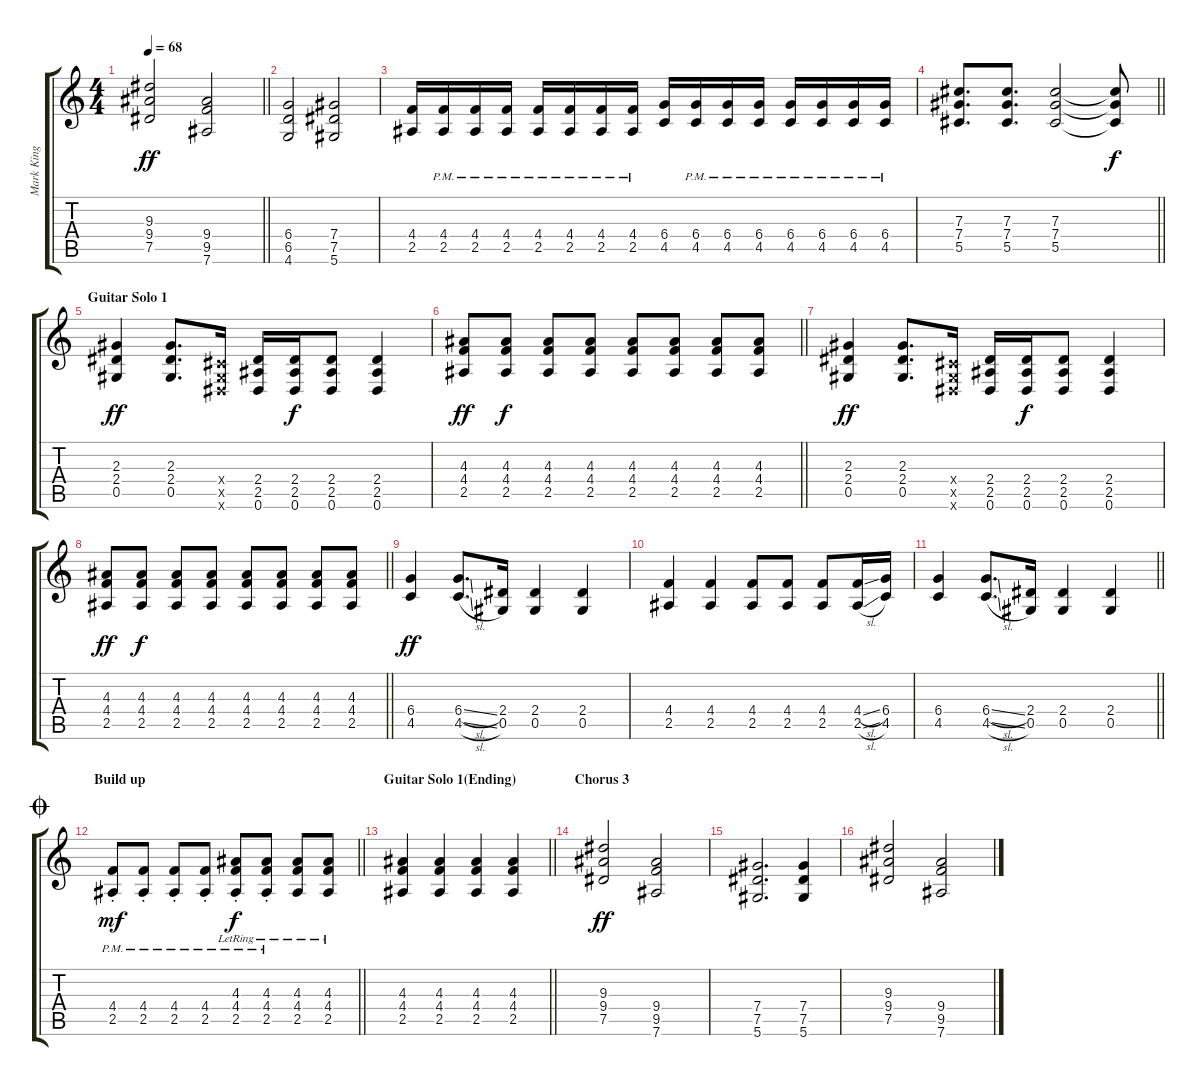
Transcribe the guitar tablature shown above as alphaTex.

\track ("Mark King (Rythem)" "Mark King ") {instrument overdrivenguitar}
\staff {score tabs}
\tuning (Eb4 Bb3 Gb3 Db3 Ab2 Eb2) {hide}
\ts (4 4)
\tempo 68
\clef g2
\barLineRight lightlight
\ks c
(9.3 9.4 7.5).2{dy ff} (9.4 9.5 7.6).2 |
(6.4 6.5 4.6).2 (7.4 7.5 5.6).2 |
(4.4 2.5).16 (4.4{pm} 2.5{pm}).16 (4.4{pm} 2.5{pm}).16 (4.4{pm} 2.5{pm}).16 (4.4{pm} 2.5{pm}).16 (4.4{pm} 2.5{pm}).16 (4.4{pm} 2.5{pm}).16 (4.4{pm} 2.5{pm}).16 (6.4 4.5).16 (6.4{pm} 4.5{pm}).16 (6.4{pm} 4.5{pm}).16 (6.4{pm} 4.5{pm}).16 (6.4{pm} 4.5{pm}).16 (6.4{pm} 4.5{pm}).16 (6.4{pm} 4.5{pm}).16 (6.4{pm} 4.5{pm}).16 |
\barLineRight lightlight
(7.3 7.4 5.5).8{d} (7.3 7.4 5.5).8{d} (7.3 7.4 5.5).2 (7.3{t} 7.4{t} 5.5{t}).8{dy f} |
\section ("" "Guitar Solo 1")
(2.3 2.4 0.5).4{dy ff} (2.3 2.4 0.5).8{d} (0.4{x} 0.5{x} 0.6{x}).16 (2.4 2.5 0.6).16 (2.4 2.5 0.6).16{dy f} (2.4 2.5 0.6).8 (2.4 2.5 0.6).4 |
\barLineRight lightlight
(4.3 4.4 2.5).8{dy ff} (4.3 4.4 2.5).8{dy f} (4.3 4.4 2.5).8 (4.3 4.4 2.5).8 (4.3 4.4 2.5).8 (4.3 4.4 2.5).8 (4.3 4.4 2.5).8 (4.3 4.4 2.5).8 |
(2.3 2.4 0.5).4{dy ff} (2.3 2.4 0.5).8{d} (0.4{x} 0.5{x} 0.6{x}).16 (2.4 2.5 0.6).16 (2.4 2.5 0.6).16{dy f} (2.4 2.5 0.6).8 (2.4 2.5 0.6).4 |
\barLineRight lightlight
(4.3 4.4 2.5).8{dy ff} (4.3 4.4 2.5).8{dy f} (4.3 4.4 2.5).8 (4.3 4.4 2.5).8 (4.3 4.4 2.5).8 (4.3 4.4 2.5).8 (4.3 4.4 2.5).8 (4.3 4.4 2.5).8 |
(6.4 4.5).4{dy ff} (6.4{sl} 4.5{sl}).8{d} (2.4 0.5).16 (2.4 0.5).4 (2.4 0.5).4 |
(4.4 2.5).4 (4.4 2.5).4 (4.4 2.5).8 (4.4 2.5).8 (4.4 2.5).8 (4.4{sl} 2.5{sl}).16 (6.4 4.5).16 |
\barLineRight lightlight
(6.4 4.5).4 (6.4{sl} 4.5{sl}).8{d} (2.4 0.5).16 (2.4 0.5).4 (2.4 0.5).4 |
\section ("" "Build up")
\jump coda
\barLineRight lightlight
(4.4{pm st} 2.5{pm st}).8{dy mf} (4.4{pm st} 2.5{pm st}).8 (4.4{pm st} 2.5{pm st}).8 (4.4{pm st} 2.5{pm st}).8 (4.3{pm st lr} 4.4{pm st lr} 2.5{pm st lr}).8{dy f} (4.3{pm st lr} 4.4{pm st lr} 2.5{pm st lr}).8 (4.3{lr} 4.4{lr} 2.5{lr}).8 (4.3{lr} 4.4{lr} 2.5{lr}).8 |
\section ("" "Guitar Solo 1(Ending)")
\barLineRight lightlight
(4.3 4.4 2.5).4 (4.3 4.4 2.5).4 (4.3 4.4 2.5).4 (4.3 4.4 2.5).4 |
\section ("" "Chorus 3")
(9.3 9.4 7.5).2{dy ff} (9.4 9.5 7.6).2 |
(7.4 7.5 5.6).2{d} (7.4 7.5 5.6).4 |
(9.3 9.4 7.5).2 (9.4 9.5 7.6).2
